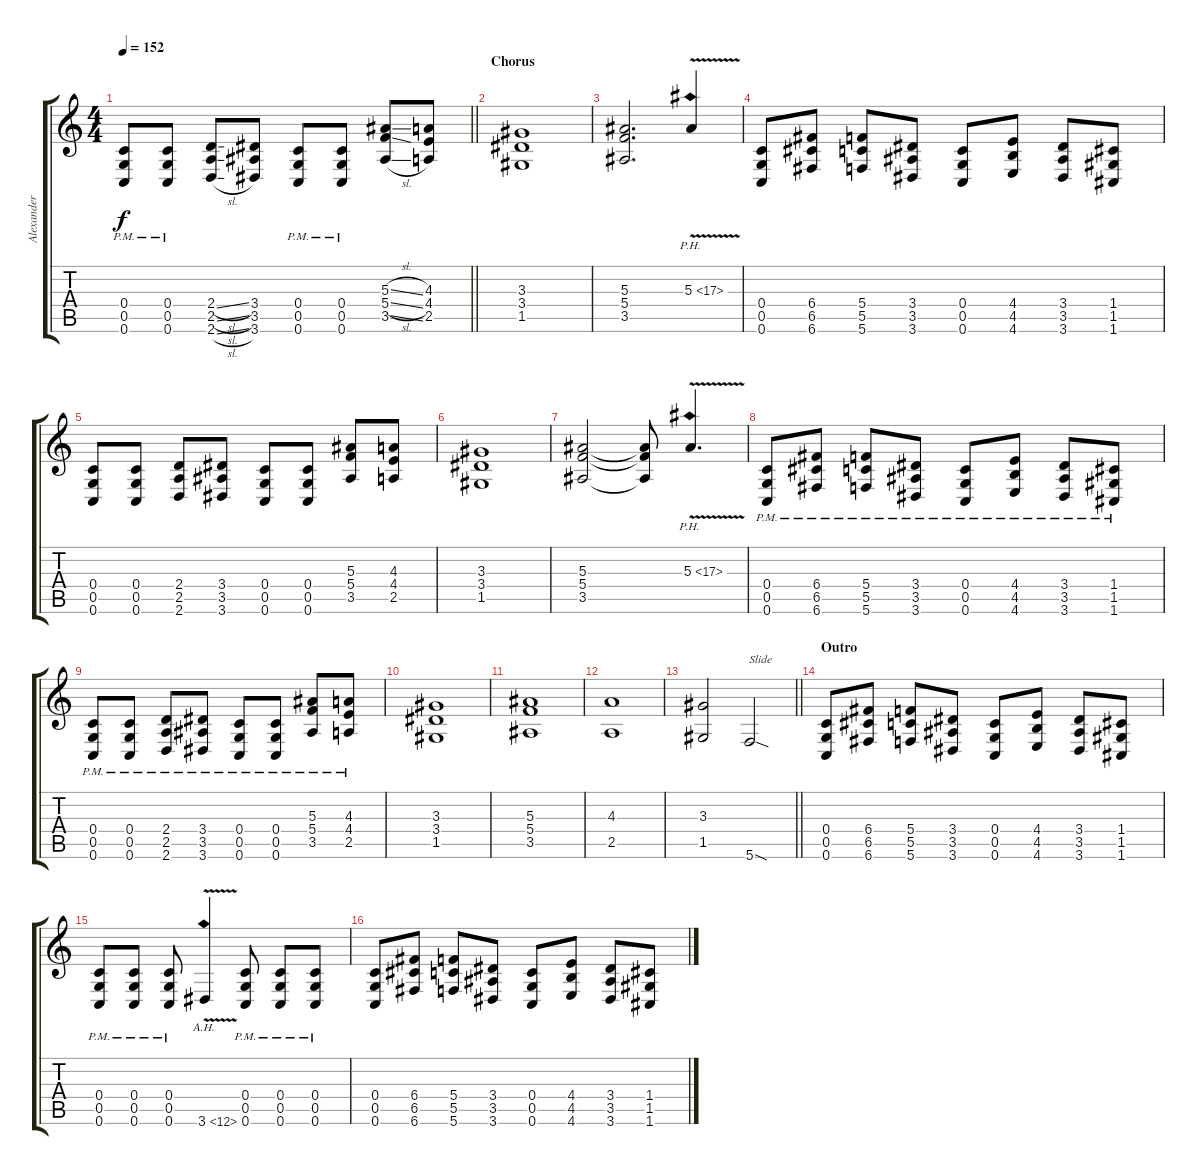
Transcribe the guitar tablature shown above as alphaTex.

\track ("Alexander (Rythm Guitar)" "Alexander ") {instrument overdrivenguitar}
\staff {score tabs}
\tuning (D4 A3 F3 C3 G2 C2) {hide}
\ts (4 4)
\tempo 152
\clef g2
\barLineRight lightlight
\ks c
(0.4{pm} 0.5{pm} 0.6{pm}).8{dy f} (0.4{pm} 0.5{pm} 0.6{pm}).8 (2.4{sl} 2.5{sl} 2.6{sl}).8 (3.4 3.5 3.6).8 (0.4{pm} 0.5{pm} 0.6{pm}).8 (0.4{pm} 0.5{pm} 0.6{pm}).8 (5.3{sl} 5.4{sl} 3.5{sl}).8 (4.3 4.4 2.5).8 |
\section ("" "Chorus")
(3.3 3.4 1.5).1 |
(5.3 5.4 3.5).2{d} 5.3{ph 12 v}.4 |
(0.4 0.5 0.6).8 (6.4 6.5 6.6).8 (5.4 5.5 5.6).8 (3.4 3.5 3.6).8 (0.4 0.5 0.6).8 (4.4 4.5 4.6).8 (3.4 3.5 3.6).8 (1.4 1.5 1.6).8 |
(0.4 0.5 0.6).8 (0.4 0.5 0.6).8 (2.4 2.5 2.6).8 (3.4 3.5 3.6).8 (0.4 0.5 0.6).8 (0.4 0.5 0.6).8 (5.3 5.4 3.5).8 (4.3 4.4 2.5).8 |
(3.3 3.4 1.5).1 |
(5.3 5.4 3.5).2 (5.3{t} 5.4{t} 3.5{t}).8 5.3{ph 12 v}.4{d} |
(0.4{pm} 0.5{pm} 0.6{pm}).8 (6.4{pm} 6.5{pm} 6.6{pm}).8 (5.4{pm} 5.5{pm} 5.6{pm}).8 (3.4{pm} 3.5{pm} 3.6{pm}).8 (0.4{pm} 0.5{pm} 0.6{pm}).8 (4.4{pm} 4.5{pm} 4.6{pm}).8 (3.4{pm} 3.5{pm} 3.6{pm}).8 (1.4{pm} 1.5{pm} 1.6{pm}).8 |
(0.4{pm} 0.5{pm} 0.6{pm}).8 (0.4{pm} 0.5{pm} 0.6{pm}).8 (2.4{pm} 2.5{pm} 2.6{pm}).8 (3.4{pm} 3.5{pm} 3.6{pm}).8 (0.4{pm} 0.5{pm} 0.6{pm}).8 (0.4{pm} 0.5{pm} 0.6{pm}).8 (5.3{pm} 5.4{pm} 3.5{pm}).8 (4.3{pm} 4.4{pm} 2.5{pm}).8 |
(3.3 3.4 1.5).1 |
(5.3 5.4 3.5).1 |
(4.3 2.5).1 |
\barLineRight lightlight
(3.3 1.5).2 5.6{sod}.2{txt "Slide"} |
\section ("" "Outro")
(0.4 0.5 0.6).8{volume 13 balance 14 instrument overdrivenguitar} (6.4 6.5 6.6).8 (5.4 5.5 5.6).8 (3.4 3.5 3.6).8 (0.4 0.5 0.6).8 (4.4 4.5 4.6).8 (3.4 3.5 3.6).8 (1.4 1.5 1.6).8 |
(0.4{pm} 0.5{pm} 0.6{pm}).8 (0.4{pm} 0.5{pm} 0.6{pm}).8 (0.4{pm} 0.5{pm} 0.6{pm}).8 3.6{ah 9 v}.4{volume 14 balance 12} (0.4{pm} 0.5{pm} 0.6{pm}).8{volume 13 balance 14} (0.4{pm} 0.5{pm} 0.6{pm}).8 (0.4{pm} 0.5{pm} 0.6{pm}).8 |
(0.4 0.5 0.6).8 (6.4 6.5 6.6).8 (5.4 5.5 5.6).8 (3.4 3.5 3.6).8 (0.4 0.5 0.6).8 (4.4 4.5 4.6).8 (3.4 3.5 3.6).8 (1.4 1.5 1.6).8
